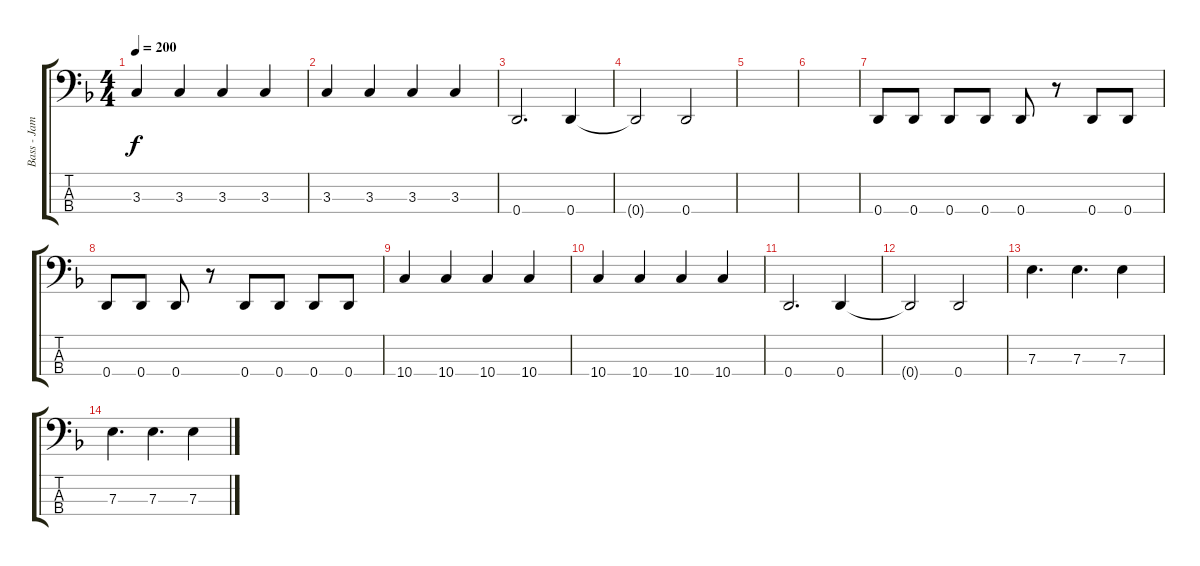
\track ("Bass - James Johnston" "Bass - Jam") {instrument electricbassfinger}
\staff {score tabs}
\tuning (G2 D2 A1 D1) {hide}
\ts (4 4)
\tempo 200
\clef f4
\ks f
3.3.4{dy f} 3.3.4 3.3.4 3.3.4 |
3.3.4 3.3.4 3.3.4 3.3.4 |
0.4.2{d} 0.4.4 |
0.4{t}.2 0.4.2 |
|
|
0.4.8 0.4.8 0.4.8 0.4.8 0.4.8 r.8 0.4.8 0.4.8 |
0.4.8 0.4.8 0.4.8 r.8 0.4.8 0.4.8 0.4.8 0.4.8 |
10.4.4 10.4.4 10.4.4 10.4.4 |
10.4.4 10.4.4 10.4.4 10.4.4 |
0.4.2{d} 0.4.4 |
0.4{t}.2 0.4.2 |
7.3.4{d} 7.3.4{d} 7.3.4 |
7.3.4{d} 7.3.4{d} 7.3.4
